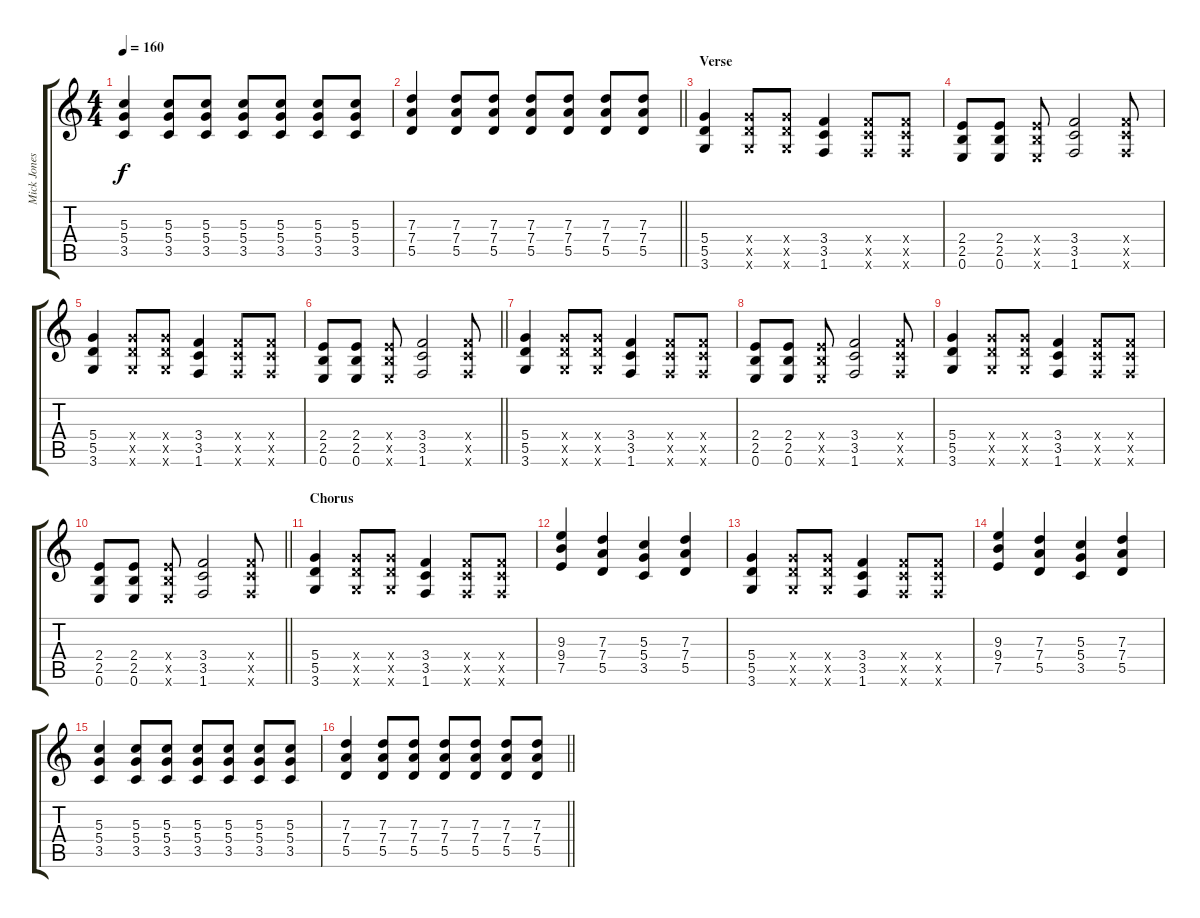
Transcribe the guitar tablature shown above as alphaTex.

\track ("Mick Jones - Lead Guitar" "Mick Jones") {instrument overdrivenguitar}
\staff {score tabs}
\tuning (E4 B3 G3 D3 A2 E2) {hide}
\ts (4 4)
\tempo 160
\clef g2
\ks c
(5.3 5.4 3.5).4{dy f} (5.3 5.4 3.5).8 (5.3 5.4 3.5).8 (5.3 5.4 3.5).8 (5.3 5.4 3.5).8 (5.3 5.4 3.5).8 (5.3 5.4 3.5).8 |
\barLineRight lightlight
(7.3 7.4 5.5).4 (7.3 7.4 5.5).8 (7.3 7.4 5.5).8 (7.3 7.4 5.5).8 (7.3 7.4 5.5).8 (7.3 7.4 5.5).8 (7.3 7.4 5.5).8 |
\section ("" "Verse")
(5.4 5.5 3.6).4 (5.4{x} 5.5{x} 3.6{x}).8 (5.4{x} 5.5{x} 3.6{x}).8 (3.4 3.5 1.6).4 (3.4{x} 3.5{x} 1.6{x}).8 (3.4{x} 3.5{x} 1.6{x}).8 |
(2.4 2.5 0.6).8 (2.4 2.5 0.6).8 (2.4{x} 2.5{x} 0.6{x}).8 (3.4 3.5 1.6).2 (3.4{x} 3.5{x} 1.6{x}).8 |
(5.4 5.5 3.6).4 (5.4{x} 5.5{x} 3.6{x}).8 (5.4{x} 5.5{x} 3.6{x}).8 (3.4 3.5 1.6).4 (3.4{x} 3.5{x} 1.6{x}).8 (3.4{x} 3.5{x} 1.6{x}).8 |
\barLineRight lightlight
(2.4 2.5 0.6).8 (2.4 2.5 0.6).8 (2.4{x} 2.5{x} 0.6{x}).8 (3.4 3.5 1.6).2 (3.4{x} 3.5{x} 1.6{x}).8 |
(5.4 5.5 3.6).4 (5.4{x} 5.5{x} 3.6{x}).8 (5.4{x} 5.5{x} 3.6{x}).8 (3.4 3.5 1.6).4 (3.4{x} 3.5{x} 1.6{x}).8 (3.4{x} 3.5{x} 1.6{x}).8 |
(2.4 2.5 0.6).8 (2.4 2.5 0.6).8 (2.4{x} 2.5{x} 0.6{x}).8 (3.4 3.5 1.6).2 (3.4{x} 3.5{x} 1.6{x}).8 |
(5.4 5.5 3.6).4 (5.4{x} 5.5{x} 3.6{x}).8 (5.4{x} 5.5{x} 3.6{x}).8 (3.4 3.5 1.6).4 (3.4{x} 3.5{x} 1.6{x}).8 (3.4{x} 3.5{x} 1.6{x}).8 |
\barLineRight lightlight
(2.4 2.5 0.6).8 (2.4 2.5 0.6).8 (2.4{x} 2.5{x} 0.6{x}).8 (3.4 3.5 1.6).2 (3.4{x} 3.5{x} 1.6{x}).8 |
\section ("" "Chorus")
(5.4 5.5 3.6).4 (5.4{x} 5.5{x} 3.6{x}).8 (5.4{x} 5.5{x} 3.6{x}).8 (3.4 3.5 1.6).4 (3.4{x} 3.5{x} 1.6{x}).8 (3.4{x} 3.5{x} 1.6{x}).8 |
(9.3 9.4 7.5).4 (7.3 7.4 5.5).4 (5.3 5.4 3.5).4 (7.3 7.4 5.5).4 |
(5.4 5.5 3.6).4 (5.4{x} 5.5{x} 3.6{x}).8 (5.4{x} 5.5{x} 3.6{x}).8 (3.4 3.5 1.6).4 (3.4{x} 3.5{x} 1.6{x}).8 (3.4{x} 3.5{x} 1.6{x}).8 |
(9.3 9.4 7.5).4 (7.3 7.4 5.5).4 (5.3 5.4 3.5).4 (7.3 7.4 5.5).4 |
(5.3 5.4 3.5).4 (5.3 5.4 3.5).8 (5.3 5.4 3.5).8 (5.3 5.4 3.5).8 (5.3 5.4 3.5).8 (5.3 5.4 3.5).8 (5.3 5.4 3.5).8 |
\barLineRight lightlight
(7.3 7.4 5.5).4 (7.3 7.4 5.5).8 (7.3 7.4 5.5).8 (7.3 7.4 5.5).8 (7.3 7.4 5.5).8 (7.3 7.4 5.5).8 (7.3 7.4 5.5).8
